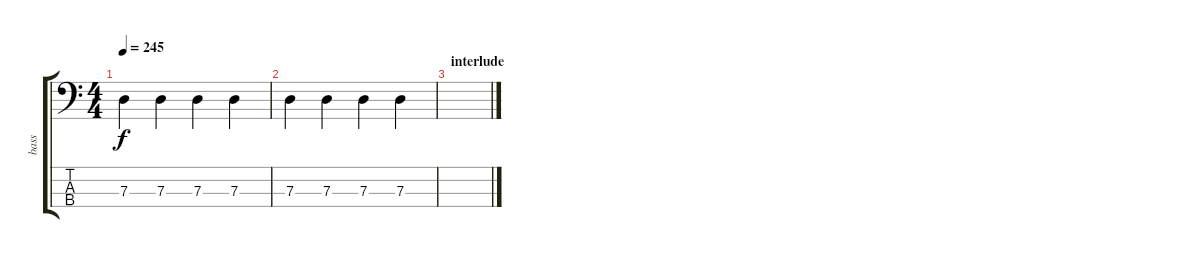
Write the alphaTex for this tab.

\track ("bass" "bass") {instrument electricbassfinger}
\staff {score tabs}
\tuning (F2 C2 G1 D1) {hide}
\ts (4 4)
\tempo 245
\clef f4
\ks c
7.3.4{dy f} 7.3.4 7.3.4 7.3.4 |
7.3.4 7.3.4 7.3.4 7.3.4 |
\section ("" "interlude")
